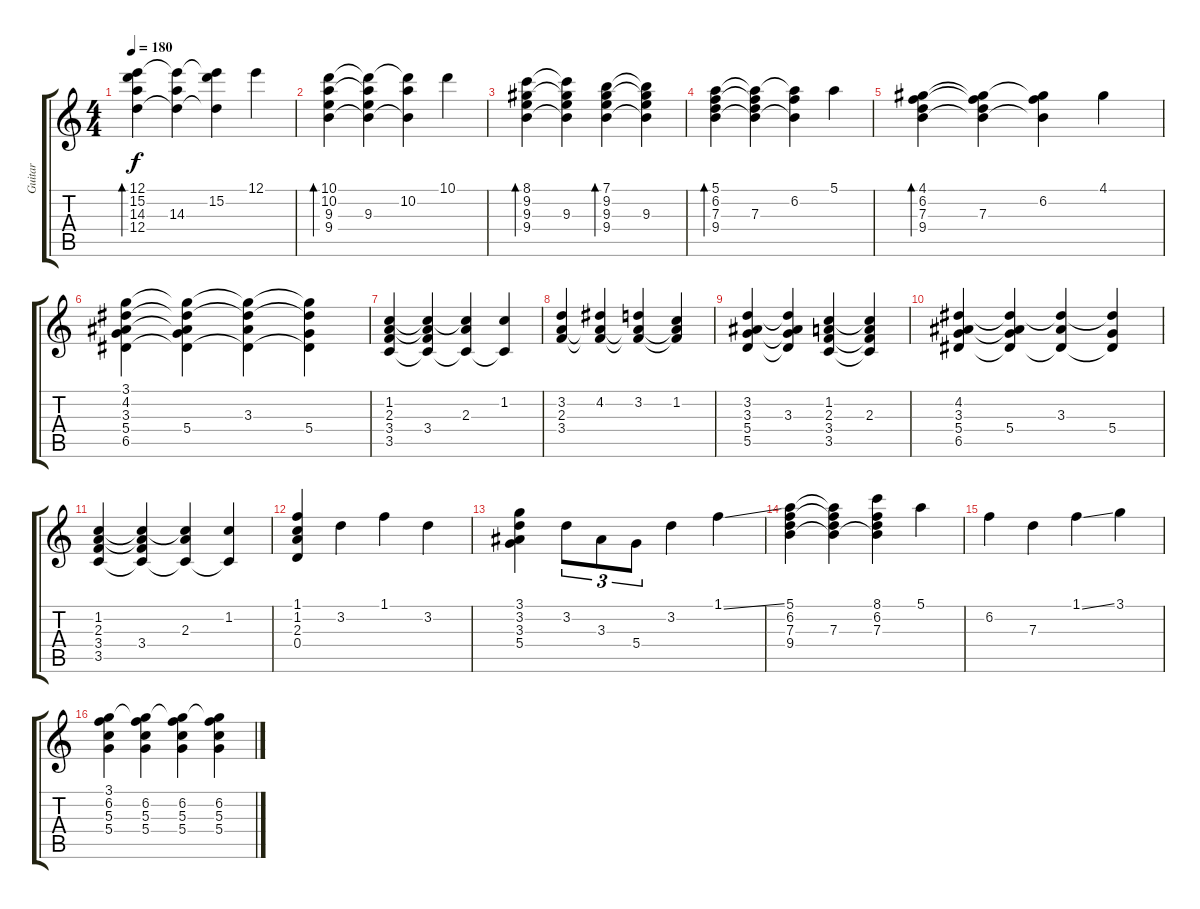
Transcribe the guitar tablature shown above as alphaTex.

\track ("Guitar" "Guitar") {instrument acousticguitarnylon}
\staff {score tabs}
\tuning (E4 B3 G3 D3 A2 E2) {hide}
\ts (4 4)
\tempo 180
\clef g2
\ks c
(12.1 15.2 14.3 12.4).4{bd 60 dy f} (12.1{t} 14.3 12.4{t}).4 (12.1{t} 15.2 12.4{t}).4 12.1.4 |
(10.1 10.2 9.3 9.4).4{bd 60} (10.1{t} 10.2{t} 9.3 9.4{t}).4 (10.1{t} 10.2 9.4{t}).4 10.1.4 |
(8.1 9.2 9.3 9.4).4{bd 60} (8.1{t} 9.2{t} 9.3 9.4{t}).4 (7.1 9.2 9.3 9.4).4{bd 60} (7.1{t} 9.2{t} 9.3 9.4{t}).4 |
(5.1 6.2 7.3 9.4).4{bd 60} (5.1{t} 6.2{t} 7.3 9.4{t}).4 (5.1{t} 6.2 9.4{t}).4 5.1.4 |
(4.1 6.2 7.3 9.4).4{bd 60} (4.1{t} 6.2{t} 7.3 9.4{t}).4 (4.1{t} 6.2 9.4{t}).4 4.1.4 |
(3.1 4.2 3.3 5.4 6.5).4 (3.1{t} 4.2{t} 3.3{t} 5.4 6.5{t}).4 (3.1{t} 4.2{t} 3.3 6.5{t}).4 (3.1{t} 4.2{t} 5.4 6.5{t}).4 |
(1.2 2.3 3.4 3.5).4 (1.2{t} 2.3{t} 3.4 3.5{t}).4 (1.2{t} 2.3 3.5{t}).4 (1.2 3.5{t}).4 |
(3.2 2.3 3.4).4 (4.2 2.3{t} 3.4{t}).4 (3.2 2.3{t} 3.4{t}).4 (1.2 2.3{t} 3.4{t}).4 |
(3.2 3.3 5.4 5.5).4 (3.2{t} 3.3 5.4{t} 5.5{t}).4 (1.2 2.3 3.4 3.5).4 (1.2{t} 2.3 3.4{t} 3.5{t}).4 |
(4.2 3.3 5.4 6.5).4 (4.2{t} 3.3{t} 5.4 6.5{t}).4 (4.2{t} 3.3 6.5{t}).4 (4.2{t} 5.4 6.5{t}).4 |
(1.2 2.3 3.4 3.5).4 (1.2{t} 2.3{t} 3.4 3.5{t}).4 (1.2{t} 2.3 3.5{t}).4 (1.2 3.5{t}).4 |
(1.1 1.2 2.3 0.4).4 3.2.4 1.1.4 3.2.4 |
(3.1 3.2 3.3 5.4).4 3.2.8{tu (3 2)} 3.3.8{tu (3 2)} 5.4.8{tu (3 2)} 3.2.4 1.1{ss}.4 |
(5.1 6.2 7.3 9.4).4 (5.1{t} 6.2{t} 7.3 9.4{t}).4 (8.1 6.2 7.3 9.4{t}).4 5.1.4 |
6.2.4 7.3.4 1.1{ss}.4 3.1.4 |
(3.1 6.2 5.3 5.4).4 (3.1{t} 6.2 5.3 5.4).4 (3.1{t} 6.2 5.3 5.4).4 (3.1{t} 6.2 5.3 5.4).4
